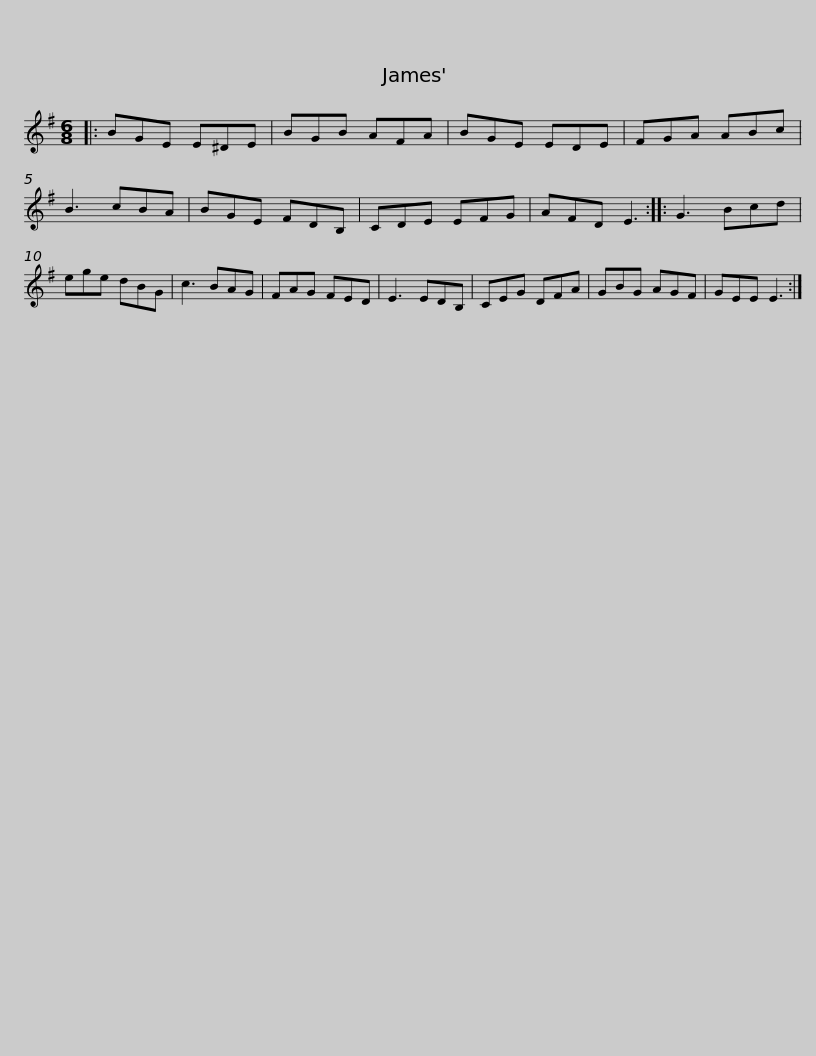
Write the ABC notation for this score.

X:1
L:1/8
M:6/8
I:linebreak $
K:Emin
V:1 treble
V:1
|: BGE E^DE | BGB AFA | BGE EDE | FGA ABc | B3 cBA | %5
 BGE FDB, | CDE EFG |$ AFD E3 :: G3 Bcd | ege dBG | %10
 c3 BAG | FAG FED | E3 EDB, | CEG DFA | GBG AGF |$ %15
 GEE E3 :| %16
